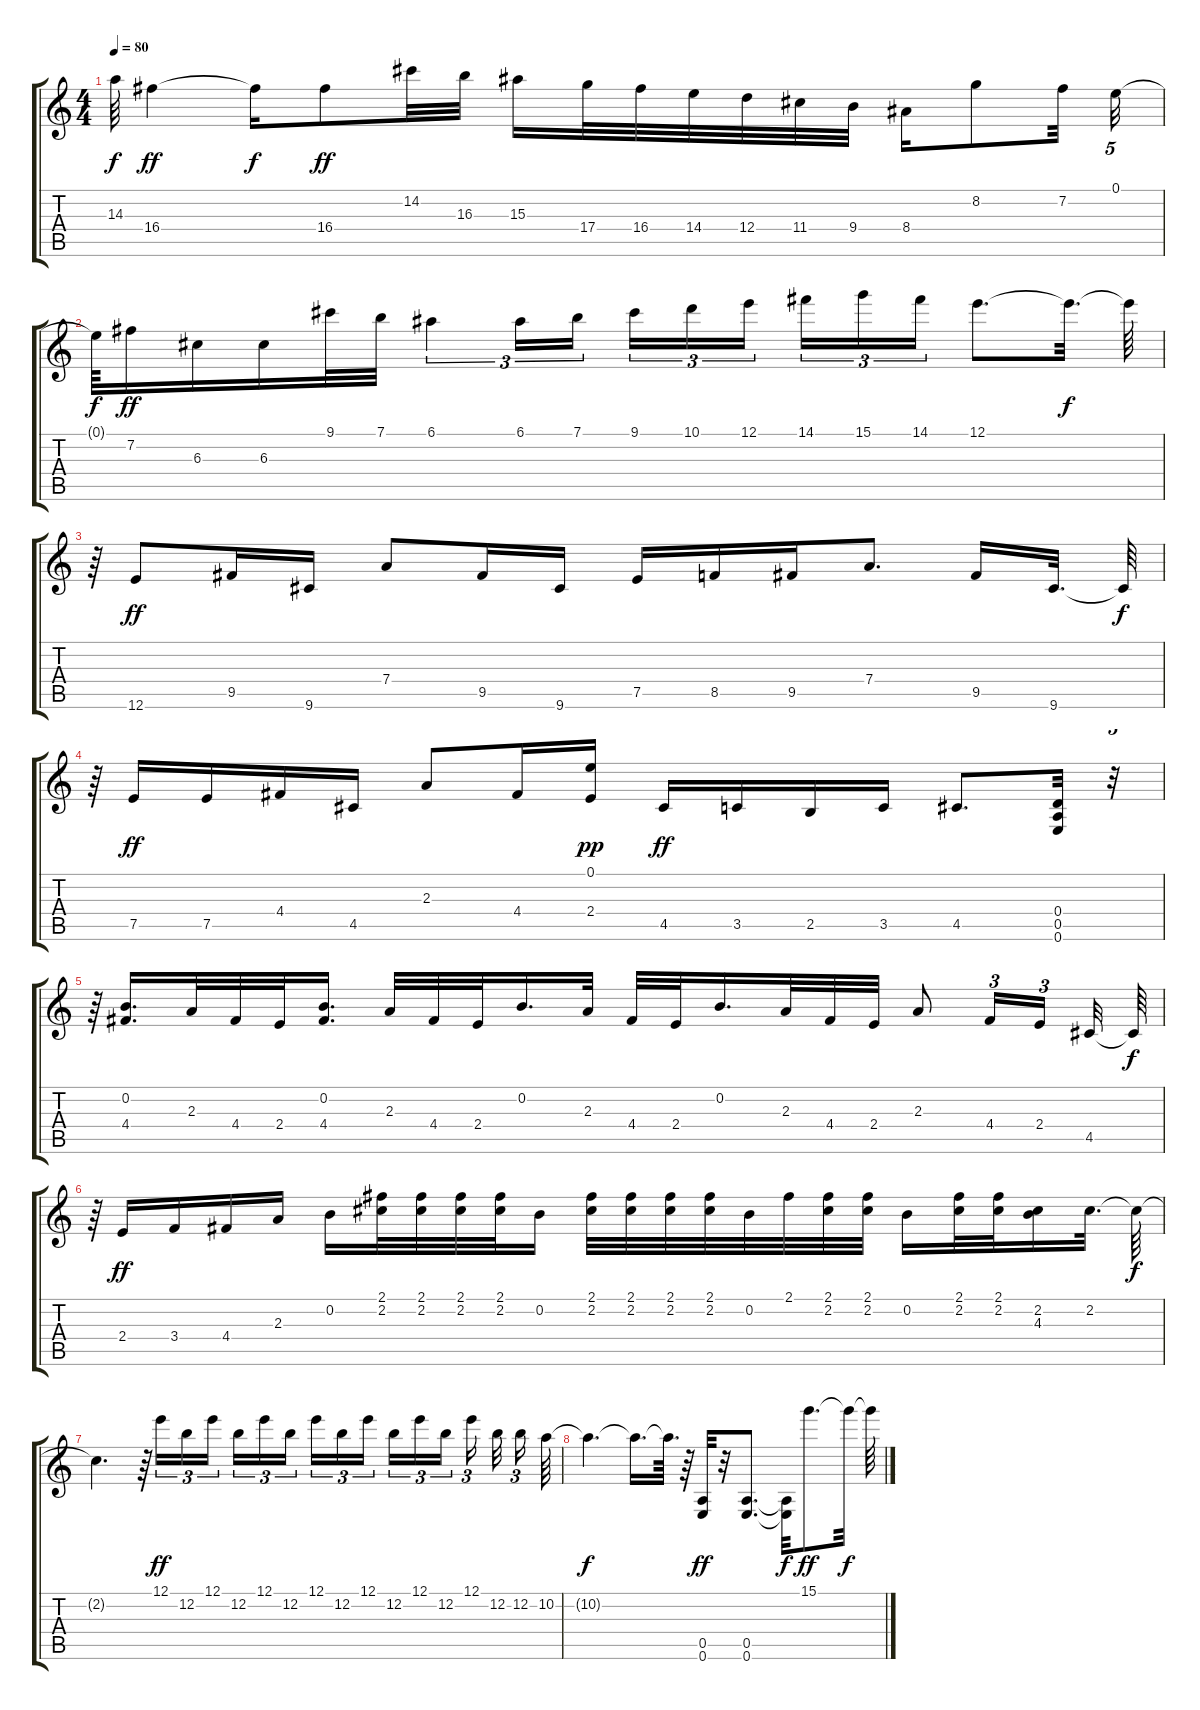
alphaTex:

\track "" {instrument overdrivenguitar}
\staff {score tabs}
\tuning (E4 B3 G3 D3 A2 E2) {hide}
\ts (4 4)
\tempo 80
\clef g2
\ks c
14.3{t}.64{dy f} 16.4.4{dy ff} 16.4{t}.16{dy f} 16.4.8{dy ff} 14.2.32 16.3.32 15.3.16 17.4.32 16.4.32 14.4.32 12.4.32 11.4.32 9.4.32 8.4.16 8.2.8 7.2.32 0.1.32{tu (5 4)} |
0.1{t}.64{dy f} 7.2.16{dy ff} 6.3.16 6.3.16 9.1.32 7.1.32 6.1.4{tu (3 2)} 6.1.16{tu (3 2)} 7.1.16{tu (3 2)} 9.1.16{tu (3 2)} 10.1.16{tu (3 2)} 12.1.16{tu (3 2) beam splitsecondary} 14.1.16{tu (3 2)} 15.1.16{tu (3 2)} 14.1.16{tu (3 2)} 12.1.8{d} 12.1{t}.32{d dy f} 12.1{t}.64 |
r.64 12.6.8{dy ff} 9.5.16 9.6.16 7.4.8 9.5.16 9.6.16 7.5.16 8.5.16 9.5.16 7.4.8{d} 9.5.16 9.6.32{d} 9.6{t}.64{dy f} |
r.64 7.5.16{dy ff} 7.5.16 4.4.16 4.5.16 2.3.8 4.4.16 (0.1 2.4).16{dy pp} 4.5.16{dy ff} 3.5.16 2.5.16 3.5.16 4.5.8{d} (0.4 0.5 0.6).32 r.32{tu (5 4)} |
r.64 (0.2 4.4).16{d} 2.3.32 4.4.32 2.4.32 (0.2 4.4).16{d} 2.3.32 4.4.32 2.4.32 0.2.16{d} 2.3.32 4.4.32 2.4.32 0.2.16{d} 2.3.32 4.4.32 2.4.32 2.3.8 4.4.16{tu (3 2)} 2.4.16{tu (3 2) beam splitsecondary} 4.5.32 4.5{t}.64{dy f} |
r.64 2.4.16{dy ff} 3.4.16 4.4.16 2.3.16 0.2.16 (2.1 2.2).32 (2.1 2.2).32 (2.1 2.2).32 (2.1 2.2).32 0.2.16 (2.1 2.2).32 (2.1 2.2).32 (2.1 2.2).32 (2.1 2.2).32 0.2.32 2.1.32 (2.1 2.2).32 (2.1 2.2).32 0.2.16 (2.1 2.2).32 (2.1 2.2).32 (2.2 4.3).16 2.2.32{d} 2.2{t}.64{dy f} |
2.2{t}.4{d} r.64 12.1.16{tu (3 2) dy ff} 12.2.16{tu (3 2)} 12.1.16{tu (3 2)} 12.2.16{tu (3 2)} 12.1.16{tu (3 2)} 12.2.16{tu (3 2) beam splitsecondary} 12.1.16{tu (3 2)} 12.2.16{tu (3 2)} 12.1.16{tu (3 2)} 12.2.16{tu (3 2)} 12.1.16{tu (3 2)} 12.2.16{tu (3 2) beam splitsecondary} 12.1.16{tu (3 2) beam splitsecondary} 12.2.32 12.2.16{tu (3 2)} 10.2.64 |
10.2{t}.4{d dy f} 10.2{t}.16{d} 10.2{t}.64{d} r.64 (0.5 0.6).32{dy ff} r.32 (0.5 0.6).8{d} (0.5{t} 0.6{t}).32{dy f} 15.1.8{d dy ff} 15.1{t}.32{dy f} 15.1{t}.64
